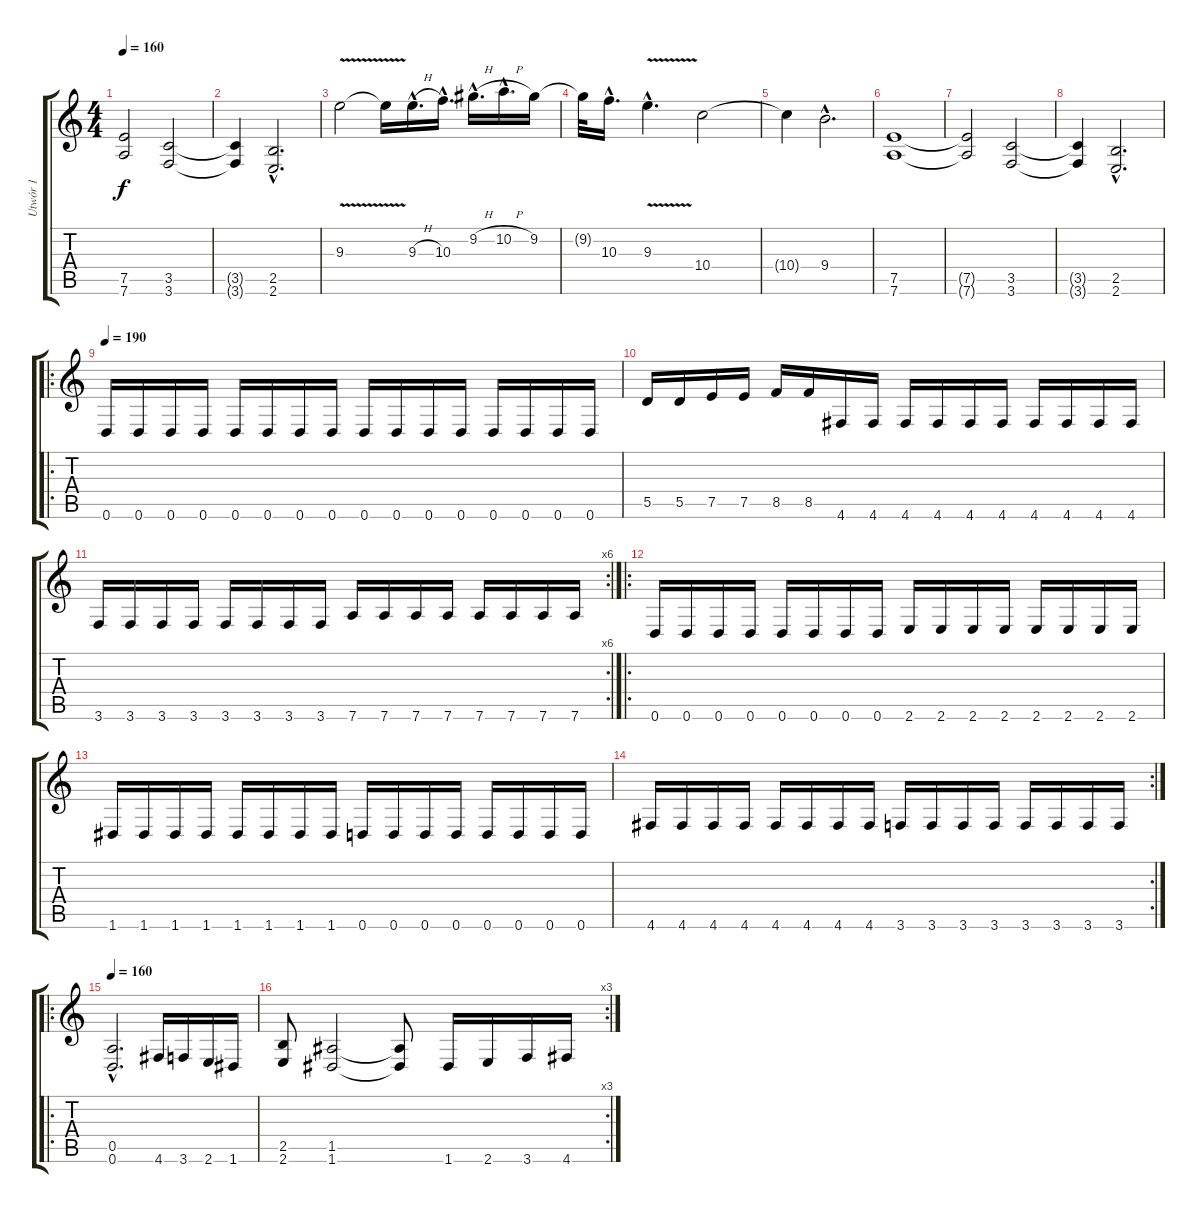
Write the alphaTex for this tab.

\track ("Utwór 1" "Utwór 1") {instrument distortionguitar}
\staff {score tabs}
\tuning (E4 B3 G3 D3 A2 D2) {hide}
\ts (4 4)
\tempo 160
\clef g2
\ks c
(7.5{t} 7.6{t}).2{dy f} (3.5 3.6).2 |
(3.5{t} 3.6{t}).4 (2.5{hac} 2.6{hac}).2{d} |
9.3{v}.2 9.3{t}.16 9.3{h hac}.16{d} 10.3{hac}.16{d} 9.2{h hac}.16{d} 10.2{h hac}.16{d} 9.2.16 |
9.2{t}.32 10.3{hac}.16{d} 9.3{v hac}.4{d} 10.4.2 |
10.4{t}.4 9.4{hac}.2{d} |
(7.5 7.6).1 |
(7.5{t} 7.6{t}).2 (3.5 3.6).2 |
(3.5{t} 3.6{t}).4 (2.5{hac} 2.6{hac}).2{d} |
\ro
\tempo 190
0.6.16 0.6.16 0.6.16 0.6.16 0.6.16 0.6.16 0.6.16 0.6.16 0.6.16 0.6.16 0.6.16 0.6.16 0.6.16 0.6.16 0.6.16 0.6.16 |
5.5.16 5.5.16 7.5.16 7.5.16 8.5.16 8.5.16 4.6.16 4.6.16 4.6.16 4.6.16 4.6.16 4.6.16 4.6.16 4.6.16 4.6.16 4.6.16 |
\rc 6
3.6.16 3.6.16 3.6.16 3.6.16 3.6.16 3.6.16 3.6.16 3.6.16 7.6.16 7.6.16 7.6.16 7.6.16 7.6.16 7.6.16 7.6.16 7.6.16 |
\ro
0.6.16 0.6.16 0.6.16 0.6.16 0.6.16 0.6.16 0.6.16 0.6.16 2.6.16 2.6.16 2.6.16 2.6.16 2.6.16 2.6.16 2.6.16 2.6.16 |
1.6.16 1.6.16 1.6.16 1.6.16 1.6.16 1.6.16 1.6.16 1.6.16 0.6.16 0.6.16 0.6.16 0.6.16 0.6.16 0.6.16 0.6.16 0.6.16 |
\rc 2
4.6.16 4.6.16 4.6.16 4.6.16 4.6.16 4.6.16 4.6.16 4.6.16 3.6.16 3.6.16 3.6.16 3.6.16 3.6.16 3.6.16 3.6.16 3.6.16 |
\ro
\tempo 160
(0.5{hac} 0.6{hac}).2{d} 4.6.16 3.6.16 2.6.16 1.6.16 |
\rc 3
(2.5 2.6).8 (1.5 1.6).2 (1.5{t} 1.6{t}).8 1.6.16 2.6.16 3.6.16 4.6.16
